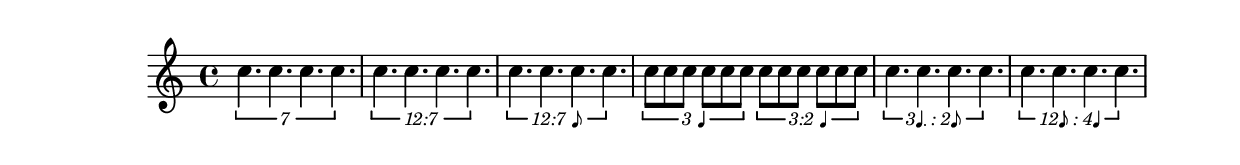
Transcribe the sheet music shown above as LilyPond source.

% Do not edit this file; it is automatically
% generated from Documentation/snippets/new
% This file is in the public domain.
%% Note: this file works from version 2.13.1
\version "2.13.10"

\header {
%% Translation of GIT committish: 4385ed4cc738e164a95798862580b4b86703356f
  texidoces = "
LilyPond también proporciona funciones de formato para imprimir
números de grupo especial diferentes a la propia fracción, así
como para añadir una figura al número o a la fracción de la
agrupación.

"

  doctitlees = "Números de agrupación especial distintos a los predeterminados"


%% Translation of GIT committish: d96023d8792c8af202c7cb8508010c0d3648899d
texidocde = "
LilyPond stellt auch Formatierungsfunktionen zur Verfügung, mit denen
N-tolennummern gesetzt werden können, die sich von dem eigentlichen Bruch
unterscheiden.  Auch ein Notenwert kann zu Nenner oder Zähler des Bruchs
hinzugefügt werden.
"
  doctitlede = "Nicht-standard-N-tolennummern"


%% Translation of GIT committish: fa7695ea860d7ab2db86581dd5f8bc4f413f6705
  texidocfr = "
LilyPond sait aussi gérer des nolets dont le chiffrage imprimé ne
correspond pas exactement à la fraction de mesure à laquelle ils se
réfèrent, tout comme ceux auxquels une valeur de note vient en complément
au chiffre.
"
  doctitlefr = "Nolets au chiffrage inhabituel"

  lsrtags = "rhythms"

  texidoc = "
LilyPond also provides formatting functions to print tuplet numbers different
than the actual fraction, as well as to append a note value to the tuplet
number or tuplet fraction.
"
  doctitle = "Non-default tuplet numbers"
} % begin verbatim


\relative c'' {
  \once \override TupletNumber #'text =
    #(tuplet-number::non-default-tuplet-denominator-text 7)
  \times 2/3  { c4. c4. c4. c4. }
  \once \override TupletNumber #'text =
    #(tuplet-number::non-default-tuplet-fraction-text 12 7)
  \times 2/3  { c4. c4. c4. c4. }
  \once \override TupletNumber #'text =
    #(tuplet-number::append-note-wrapper
      (tuplet-number::non-default-tuplet-fraction-text 12 7) "8")
  \times 2/3  { c4. c4. c4. c4. }

  \once \override TupletNumber #'text =
    #(tuplet-number::append-note-wrapper
      tuplet-number::calc-denominator-text "4")
  \times 2/3  { c8 c8 c8 c8 c8 c8 }
  \once \override TupletNumber #'text =
    #(tuplet-number::append-note-wrapper
      tuplet-number::calc-fraction-text "4")
  \times 2/3  { c8 c8 c8 c8 c8 c8 }

  \once \override TupletNumber #'text =
    #(tuplet-number::fraction-with-notes "4." "8")
  \times 2/3  { c4. c4. c4. c4. }
  \once \override TupletNumber #'text =
    #(tuplet-number::non-default-fraction-with-notes 12 "8" 4 "4")
  \times 2/3  { c4. c4. c4. c4. }
}
